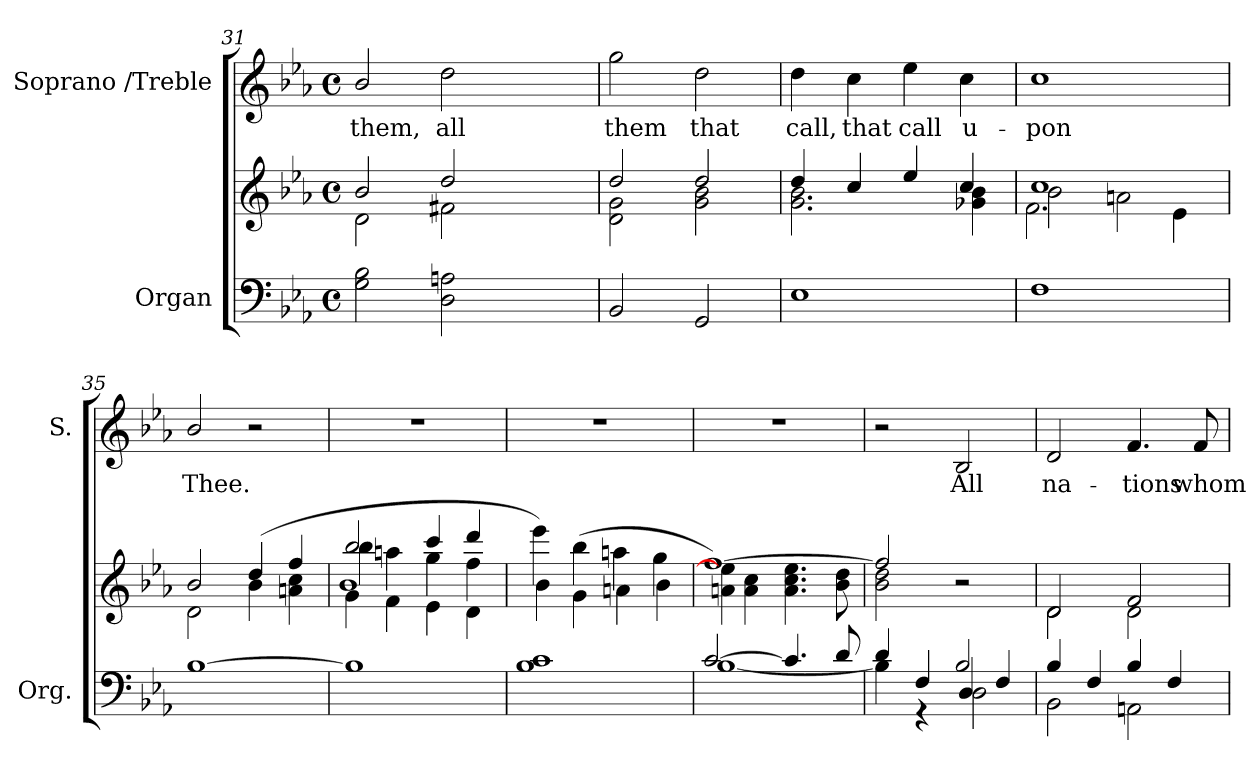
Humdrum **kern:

**kern	**kern	**kern	**text
*part2	*part2	*part1	*part1
*staff3	*staff2	*staff1	*staff1
*I"Organ	*	*I"Soprano     /Treble	*
*I'Org.	*	*I'S.	*
*clefF4	*clefG2	*clefG2	*
*k[b-e-a-]	*k[b-e-a-]	*k[b-e-a-]	*
*E-:	*E-:	*E-:	*
*M4/4	*M4/4	*M4/4	*
*met(c)	*met(c)	*met(c)	*
=31	=31	=31	=31
*	*^	*	*
!	!	!	!	!LO:LY:b:color=#000000
*^	*	*	*	*
2Gi\ 2B-i	2ryy	2b-i/	2di\	2b-i/	them,
!	!	!	!	!	!LO:LY:b:color=#000000
2Di\ 2Ani	8ryy	2ddi/	2f#Xi\	2ddi\	all
.	128ryy	.	.	.	.
.	512ryy	.	.	.	.
.	4ryy	.	.	.	.
.	16ryy	.	.	.	.
.	32ryy	.	.	.	.
.	64ryy	.	.	.	.
.	256.ryy	.	.	.	.
*v	*v	*	*	*	*
!!LO:PB:g=z
=32	=32	=32	=32	=32
*^	*	*	*	*
!	!	!	!	!	!LO:LY:b:color=#000000
*v	*v	*	*	*	*
2BB-i/	2ddi/	2di\ 2gi	2ggi\	them
!	!	!	!	!LO:LY:b:color=#000000
2GGi/	2ddi/	2gi\ 2b-i	2ddi\	that
=33	=33	=33	=33	=33
!	!	!	!	!LO:LY:b:color=#000000
1E-i	4ddi/	2.gi\ 2.b-i	4ddi\	call,
!	!	!	!	!LO:LY:b:color=#000000
.	4cci/	.	4cci\	that
!	!	!	!	!LO:LY:b:color=#000000
.	4ee-i/	.	4ee-i\	call
!	!	!	!	!LO:LY:b:color=#000000
.	4cci/	4g-Xi\ 4b-i	4cci\	u-
=34	=34	=34	=34	=34
*	*	*^	*	*
!	!	!	!	!	!LO:LY:b:color=#000000
1Fi	1cci	2b-i\	2.fi\	1cci	-pon
.	.	2ani\	.	.	.
.	.	.	4e-i\	.	.
*	*	*v	*v	*	*
=35	=35	=35	=35	=35
*	*	*^	*	*
!	!	!	!	!	!LO:LY:b:color=#000000
*	*	*v	*v	*	*
[1B-i	2b-i/	2di\	2b-i/	Thee.
.	(4ddi/	4b-i\	2r	.
.	4ffi/	4ani\ 4cci	.	.
=36	=36	=36	=36	=36
*	*^	*^	*	*
1B-i]	2bb-i/	4bb-i\	1b-i	4gi\	1r	.
.	.	4aani\	.	4fi\	.	.
.	4ccci/	4ggi\	.	4e-i\	.	.
.	4dddi/	4ffi\	.	4di\	.	.
*	*	*	*v	*v	*	*
=37	=37	=37	=37	=37	=37
1B-i 1ci	4eee-i\)	[1ee-iyy	4b-i\	1r	.
.	(4bb-i\	.	4gi\	.	.
.	4aani\	.	4ani\	.	.
.	4ggi\	.	4b-i\	.	.
*	*	*v	*v	*	*
!!LO:LB:g=z
=38	=38	=38	=38	=38
*^	*	*	*	*
[2ci/	[1B-i	[1ffi)	4ani\ 4ee-i]	1r	.
.	.	.	4ai\ 4cci	.	.
4.ci/]	.	.	4.ai\ 4.cci 4.ee-i	.	.
8di/	.	.	8b-i\ 8ddi	.	.
=39	=39	=39	=39	=39	=39
*	*^	*	*	*	*
2ryy	4di/	4B-i\]	2ffi/]	2b-i\ 2ddi	2r	.
.	4Fi/	4r	.	.	.	.
!	!	!	!	!	!	!LO:LY:b:color=#000000
2B-i/	4Di/	2Di\	2r	2ryy	2B-i/	All
.	4Fi/	.	.	.	.	.
*	*v	*v	*	*	*	*
=40	=40	=40	=40	=40	=40
!	!	!	!	!	!LO:LY:b:color=#000000
4B-i/	2BB-i\	2di/	2di\	2di/	na-
4Fi/	.	.	.	.	.
!	!	!	!	!	!LO:LY:b:color=#000000
4B-i/	2AAni\	2fi/	2di\	4.fi/	-tions
4Fi/	.	.	.	.	.
!	!	!	!	!	!LO:LY:b:color=#000000
.	.	.	.	8fi/	whom
*v	*v	*	*	*	*
*	*v	*v	*	*
=	=	=	=
*-	*-	*-	*-
